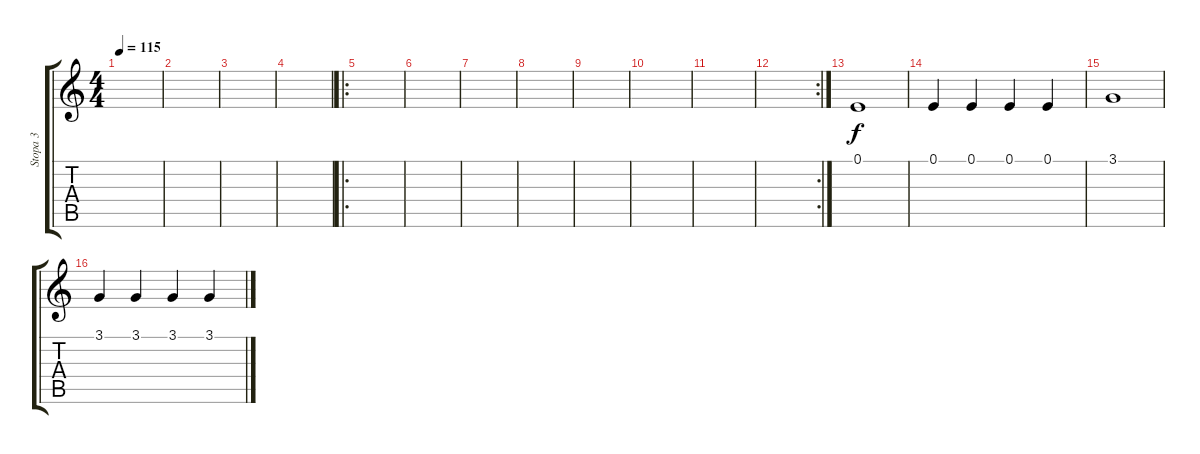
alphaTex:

\track ("Stopa 3" "Stopa 3") {instrument pad6metallic}
\staff {score tabs}
\tuning (E4 B3 G3 D3 A2 E2) {hide}
\ts (4 4)
\tempo 115
\clef g2
\ks c
|
|
|
|
\ro
|
|
|
|
|
|
|
\rc 2
|
0.1.1 |
0.1.4 0.1.4 0.1.4 0.1.4 |
3.1.1 |
3.1.4 3.1.4 3.1.4 3.1.4
